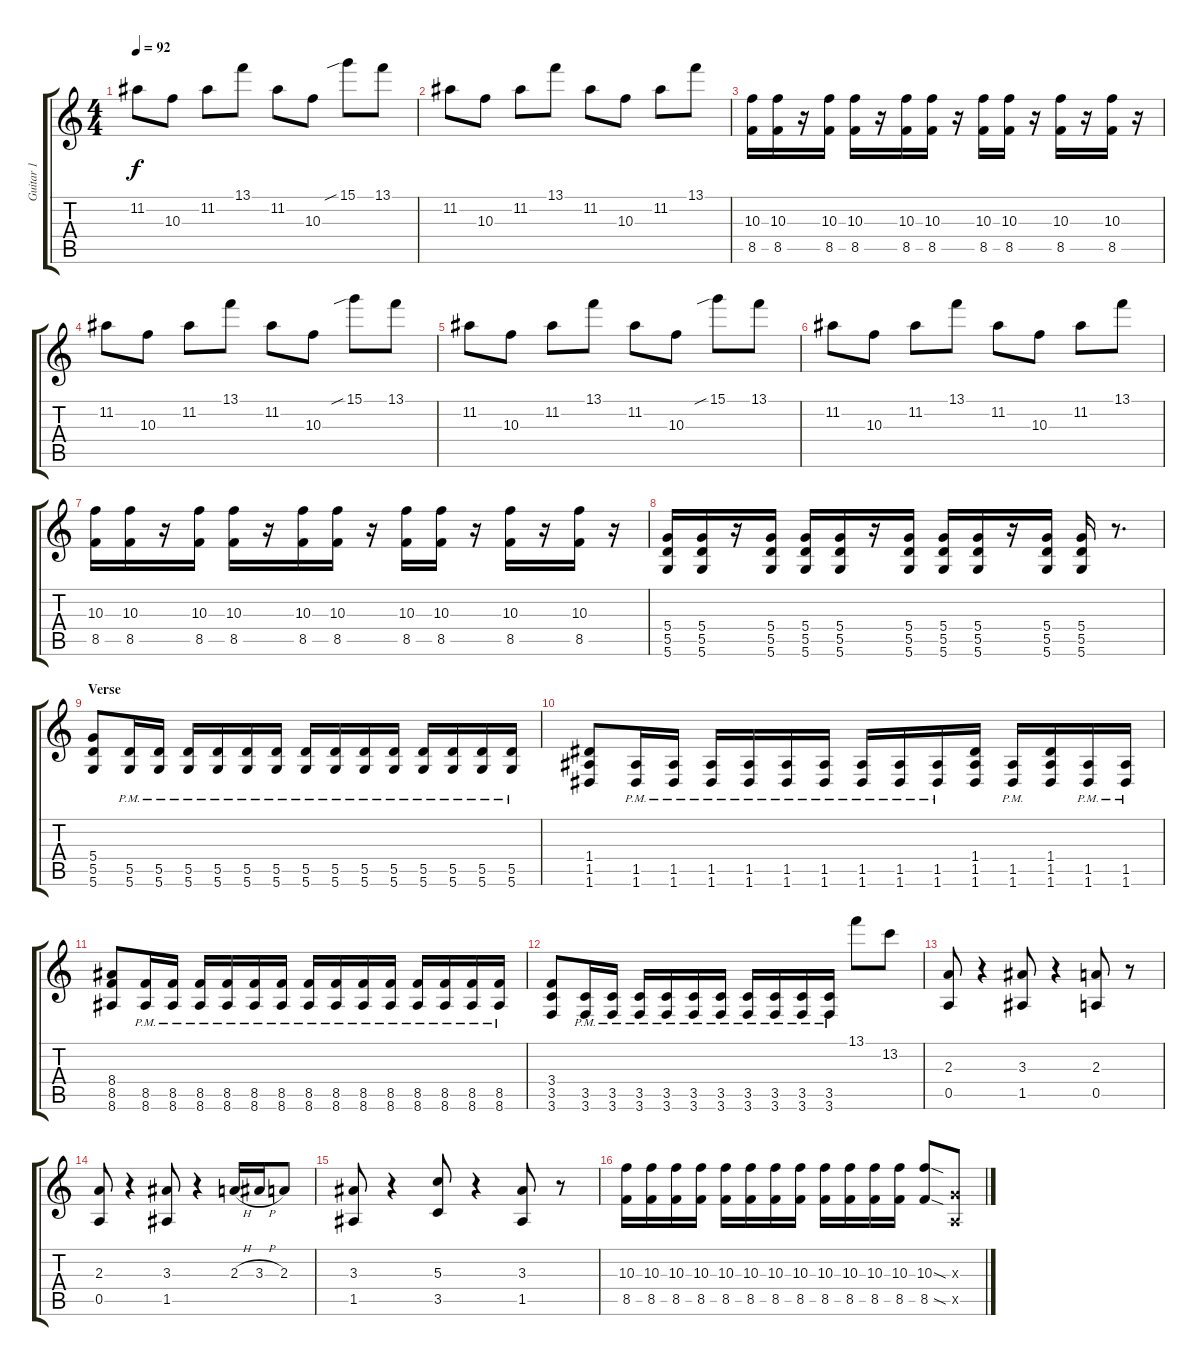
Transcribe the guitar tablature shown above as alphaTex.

\track ("Guitar 1" "Guitar 1") {instrument distortionguitar}
\staff {score tabs}
\tuning (E4 B3 G3 D3 A2 D2) {hide}
\ts (4 4)
\tempo 92
\clef g2
\ks c
11.2.8{dy f} 10.3.8 11.2.8 13.1.8 11.2.8 10.3.8 15.1{sib}.8 13.1.8 |
11.2.8 10.3.8 11.2.8 13.1.8 11.2.8 10.3.8 11.2.8 13.1.8 |
(10.3 8.5).16 (10.3 8.5).16 r.16 (10.3 8.5).16 (10.3 8.5).16 r.16 (10.3 8.5).16 (10.3 8.5).16 r.16 (10.3 8.5).16 (10.3 8.5).16 r.16 (10.3 8.5).16 r.16 (10.3 8.5).16 r.16 |
11.2.8 10.3.8 11.2.8 13.1.8 11.2.8 10.3.8 15.1{sib}.8 13.1.8 |
11.2.8 10.3.8 11.2.8 13.1.8 11.2.8 10.3.8 15.1{sib}.8 13.1.8 |
11.2.8 10.3.8 11.2.8 13.1.8 11.2.8 10.3.8 11.2.8 13.1.8 |
(10.3 8.5).16 (10.3 8.5).16 r.16 (10.3 8.5).16 (10.3 8.5).16 r.16 (10.3 8.5).16 (10.3 8.5).16 r.16 (10.3 8.5).16 (10.3 8.5).16 r.16 (10.3 8.5).16 r.16 (10.3 8.5).16 r.16 |
(5.4 5.5 5.6).16 (5.4 5.5 5.6).16 r.16 (5.4 5.5 5.6).16 (5.4 5.5 5.6).16 (5.4 5.5 5.6).16 r.16 (5.4 5.5 5.6).16 (5.4 5.5 5.6).16 (5.4 5.5 5.6).16 r.16 (5.4 5.5 5.6).16 (5.4 5.5 5.6).16 r.8{d} |
\section ("" "Verse")
(5.4 5.5 5.6).8 (5.5{pm} 5.6{pm}).16 (5.5{pm} 5.6{pm}).16 (5.5{pm} 5.6{pm}).16 (5.5{pm} 5.6{pm}).16 (5.5{pm} 5.6{pm}).16 (5.5{pm} 5.6{pm}).16 (5.5{pm} 5.6{pm}).16 (5.5{pm} 5.6{pm}).16 (5.5{pm} 5.6{pm}).16 (5.5{pm} 5.6{pm}).16 (5.5{pm} 5.6{pm}).16 (5.5{pm} 5.6{pm}).16 (5.5{pm} 5.6{pm}).16 (5.5{pm} 5.6{pm}).16 |
(1.4 1.5 1.6).8 (1.5{pm} 1.6{pm}).16 (1.5{pm} 1.6{pm}).16 (1.5{pm} 1.6{pm}).16 (1.5{pm} 1.6{pm}).16 (1.5{pm} 1.6{pm}).16 (1.5{pm} 1.6{pm}).16 (1.5{pm} 1.6{pm}).16 (1.5{pm} 1.6{pm}).16 (1.5{pm} 1.6{pm}).16 (1.4 1.5 1.6).16 (1.5{pm} 1.6{pm}).16 (1.4 1.5 1.6).16 (1.5{pm} 1.6{pm}).16 (1.5{pm} 1.6{pm}).16 |
(8.4 8.5 8.6).8 (8.5{pm} 8.6{pm}).16 (8.5{pm} 8.6{pm}).16 (8.5{pm} 8.6{pm}).16 (8.5{pm} 8.6{pm}).16 (8.5{pm} 8.6{pm}).16 (8.5{pm} 8.6{pm}).16 (8.5{pm} 8.6{pm}).16 (8.5{pm} 8.6{pm}).16 (8.5{pm} 8.6{pm}).16 (8.5{pm} 8.6{pm}).16 (8.5{pm} 8.6{pm}).16 (8.5{pm} 8.6{pm}).16 (8.5{pm} 8.6{pm}).16 (8.5{pm} 8.6{pm}).16 |
(3.4 3.5 3.6).8 (3.5{pm} 3.6{pm}).16 (3.5{pm} 3.6{pm}).16 (3.5{pm} 3.6{pm}).16 (3.5{pm} 3.6{pm}).16 (3.5{pm} 3.6{pm}).16 (3.5{pm} 3.6{pm}).16 (3.5{pm} 3.6{pm}).16 (3.5{pm} 3.6{pm}).16 (3.5{pm} 3.6{pm}).16 (3.5{pm} 3.6{pm}).16 13.1.8 13.2.8 |
(2.3 0.5).8 r.4 (3.3 1.5).8 r.4 (2.3 0.5).8 r.8 |
(2.3 0.5).8 r.4 (3.3 1.5).8 r.4 2.3{h}.16 3.3{h}.16 2.3.8 |
(3.3 1.5).8 r.4 (5.3 3.5).8 r.4 (3.3 1.5).8 r.8 |
(10.3 8.5).16 (10.3 8.5).16 (10.3 8.5).16 (10.3 8.5).16 (10.3 8.5).16 (10.3 8.5).16 (10.3 8.5).16 (10.3 8.5).16 (10.3 8.5).16 (10.3 8.5).16 (10.3 8.5).16 (10.3 8.5).16 (10.3{sod} 8.5{sod}).8 (0.3{x} 0.5{x}).8
